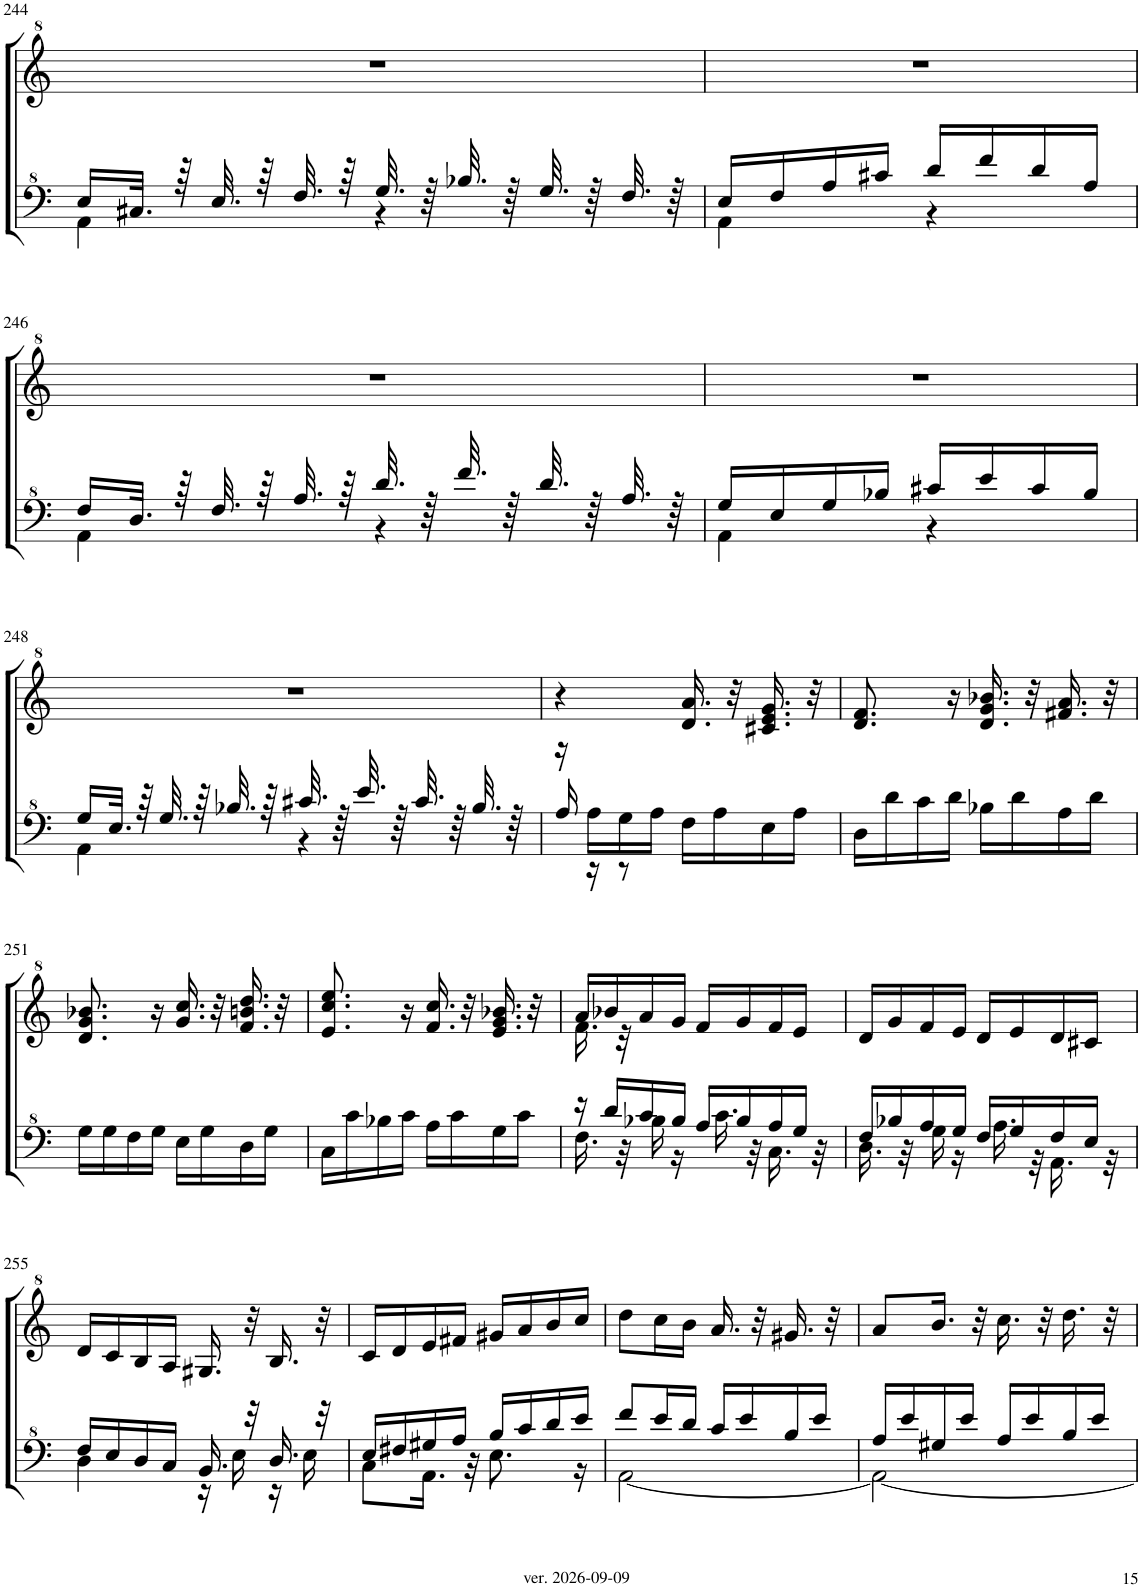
**kern	**kern
*part2	*part1
*staff2	*staff1
*I"パンフルート	*I"パンフルート
!!LO:PB:g=z
*clefF^4	*clefG^2
*k[]	*k[]
*M2/4	*M2/4
=244	=244
*^	*
16e/LL	4A\	2r
32.c#X/JJk	.	.
64r	.	.
32.e/	.	.
64r	.	.
32.f/	.	.
64r	.	.
32.g/	4r	.
64r	.	.
32.b-X/	.	.
64r	.	.
32.g/	.	.
64r	.	.
32.f/	.	.
64r	.	.
=245	=245	=245
16e/LL	4A\	2r
16f/	.	.
16a/	.	.
16cc#X/JJ	.	.
16dd/LL	4r	.
16ff/	.	.
16dd/	.	.
16a/JJ	.	.
!!LO:LB:g=z
=246	=246	=246
16f/LL	4A\	2r
32.d/JJk	.	.
64r	.	.
32.f/	.	.
64r	.	.
32.a/	.	.
64r	.	.
32.dd/	4r	.
64r	.	.
32.ff/	.	.
64r	.	.
32.dd/	.	.
64r	.	.
32.a/	.	.
64r	.	.
=247	=247	=247
16g/LL	4A\	2r
16e/	.	.
16g/	.	.
16b-X/JJ	.	.
16cc#X/LL	4r	.
16ee/	.	.
16cc#/	.	.
16b-/JJ	.	.
!!LO:LB:g=z
=248	=248	=248
16g/LL	4A\	2r
32.e/JJk	.	.
64r	.	.
32.g/	.	.
64r	.	.
32.b-X/	.	.
64r	.	.
32.cc#X/	4r	.
64r	.	.
32.ee/	.	.
64r	.	.
32.cc#/	.	.
64r	.	.
32.b-/	.	.
64r	.	.
=249	=249	=249
16r	16a/	4r
16a\LL	16r	.
16g\	8r	.
16a\JJ	.	.
16f\LL	4ryy	16.dd/ 16.aa/
16a\	.	.
.	.	32r
16e\	.	16.cc#X/ 16.ee/ 16.gg/
16a\JJ	.	.
.	.	32r
*v	*v	*
=250	=250
16d\LL	8.dd/ 8.ff/
16dd\	.
16cc\	.
16dd\JJ	16r
16b-X\LL	16.dd/ 16.gg/ 16.bb-X/
16dd\	.
.	32r
16a\	16.ff#X/ 16.aa/
16dd\JJ	.
.	32r
!!LO:LB:g=z
=251	=251
16g\LL	8.dd/ 8.gg/ 8.bb-X/
16g\	.
16f\	.
16g\JJ	16r
16e\LL	16.gg/ 16.ccc/
16g\	.
.	32r
16d\	16.ff/ 16.bbn/ 16.ddd/
16g\JJ	.
.	32r
=252	=252
16c\LL	8.ee/ 8.ccc/ 8.eee/
16cc\	.
16b-X\	.
16cc\JJ	16r
16a\LL	16.ff/ 16.ccc/
16cc\	.
.	32r
16g\	16.ee/ 16.gg/ 16.bb-X/
16cc\JJ	.
.	32r
=253	=253
*^	*^
16r	16.f\	16aa/LL	16.ff\
16dd/LL	.	16bb-X/	.
.	32r	.	32r
16cc/	16b-X\	16aa/	4.ryy
16b-/JJ	16r	16gg/JJ	.
16a/LL	16.cc\	16ff/LL	.
16b-/	.	16gg/	.
.	32r	.	.
16a/	16.c\	16ff/	.
16g/JJ	.	16ee/JJ	.
.	32r	.	.
*	*	*v	*v
=254	=254	=254
16f/LL	16.d\	16dd/LL
16b-X/	.	16gg/
.	32r	.
16a/	16g\	16ff/
16g/JJ	16r	16ee/JJ
16f/LL	16.a\	16dd/LL
16g/	.	16ee/
.	32r	.
16f/	16.A\	16dd/
16e/JJ	.	16cc#X/JJ
.	32r	.
!!LO:LB:g=z
=255	=255	=255
16f/LL	4d\	16dd/LL
16e/	.	16cc/
16d/	.	16b/
16c/JJ	.	16a/JJ
16.B/	16r	16.g#X/
.	16e\	.
32r	.	32r
16.d/	16r	16.b/
.	16e\	.
32r	.	32r
=256	=256	=256
16e/LL	8c\L	16cc/LL
16f#X/	.	16dd/
16g#X/	16.A\Jk	16ee/
16a/JJ	.	16ff#X/JJ
.	32r	.
16b/LL	8.e\	16gg#X/LL
16cc/	.	16aa/
16dd/	.	16bb/
16ee/JJ	16r	16ccc/JJ
=257	=257	=257
8ff/L	[2A\	8ddd\L
16ee/L	.	16ccc\L
16dd/JJ	.	16bb\JJ
16cc/LL	.	16.aa/
16ee/	.	.
.	.	32r
16b/	.	16.gg#X/
16ee/JJ	.	.
.	.	32r
=258	=258	=258
16a/LL	2A\_	8aa/L
16ee/	.	.
16g#X/	.	16.bb/Jk
16ee/JJ	.	.
.	.	32r
16a/LL	.	16.ccc\
16ee/	.	.
.	.	32r
16b/	.	16.ddd\
16ee/JJ	.	.
.	.	32r
*v	*v	*
=	=
*-	*-
